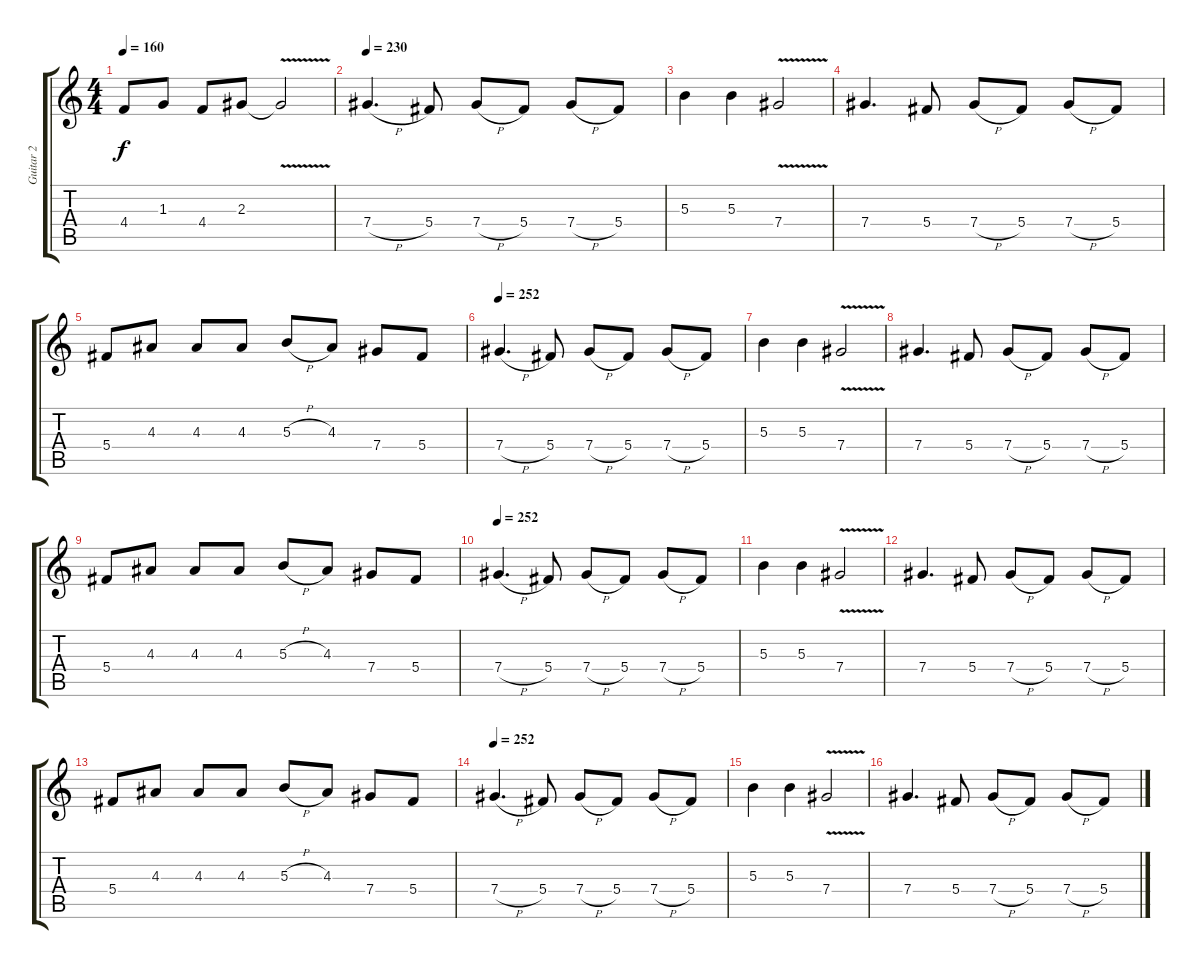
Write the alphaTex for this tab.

\track ("Guitar 2" "Guitar 2") {instrument distortionguitar}
\staff {score tabs}
\tuning (Eb4 Bb3 Gb3 Db3 Ab2 Eb2) {hide}
\ts (4 4)
\tempo 160
\clef g2
\ks c
4.4.8{dy f} 1.3.8 4.4.8 2.3.8 2.3{v t}.2 |
\tempo 252
\tempo 230
7.4{h}.4{d} 5.4.8 7.4{h}.8 5.4.8 7.4{h}.8 5.4.8 |
5.3.4 5.3.4 7.4{v}.2 |
7.4.4{d} 5.4.8 7.4{h}.8 5.4.8 7.4{h}.8 5.4.8 |
5.4.8 4.3.8 4.3.8 4.3.8 5.3{h}.8 4.3.8 7.4.8 5.4.8 |
\tempo 252
7.4{h}.4{d} 5.4.8 7.4{h}.8 5.4.8 7.4{h}.8 5.4.8 |
5.3.4 5.3.4 7.4{v}.2 |
7.4.4{d} 5.4.8 7.4{h}.8 5.4.8 7.4{h}.8 5.4.8 |
5.4.8 4.3.8 4.3.8 4.3.8 5.3{h}.8 4.3.8 7.4.8 5.4.8 |
\tempo 252
7.4{h}.4{d} 5.4.8 7.4{h}.8 5.4.8 7.4{h}.8 5.4.8 |
5.3.4 5.3.4 7.4{v}.2 |
7.4.4{d} 5.4.8 7.4{h}.8 5.4.8 7.4{h}.8 5.4.8 |
5.4.8 4.3.8 4.3.8 4.3.8 5.3{h}.8 4.3.8 7.4.8 5.4.8 |
\tempo 252
7.4{h}.4{d} 5.4.8 7.4{h}.8 5.4.8 7.4{h}.8 5.4.8 |
5.3.4 5.3.4 7.4{v}.2 |
7.4.4{d} 5.4.8 7.4{h}.8 5.4.8 7.4{h}.8 5.4.8
